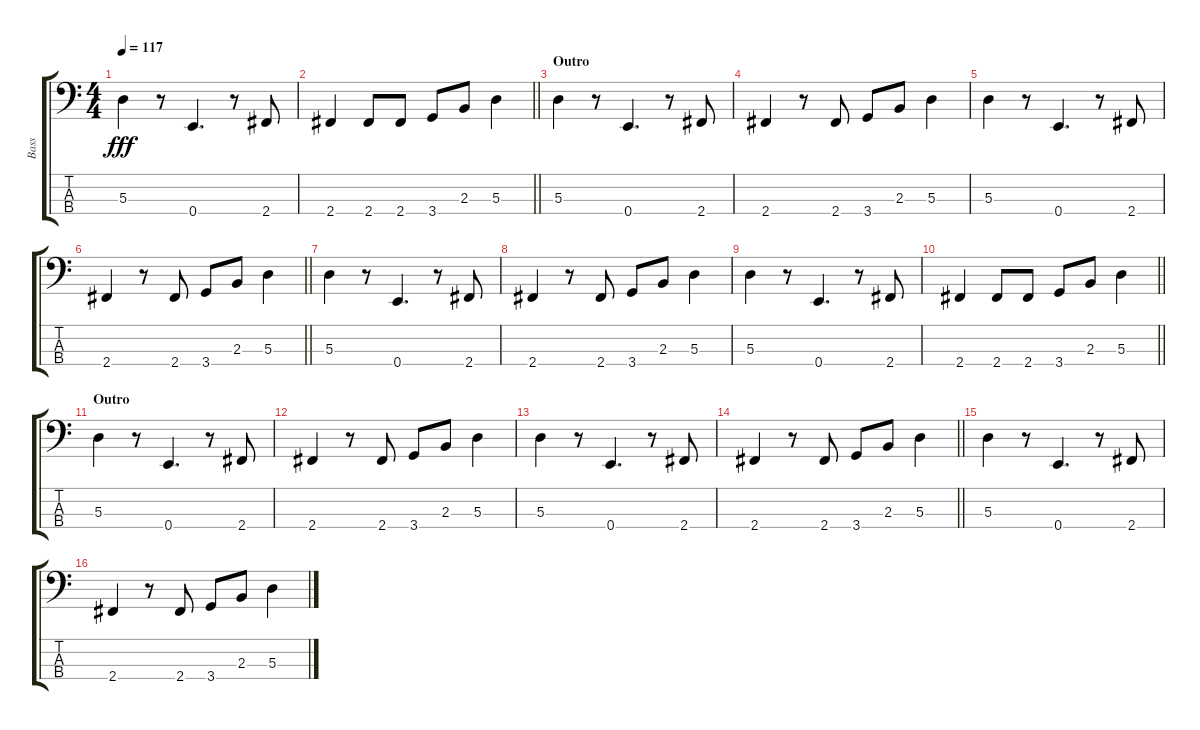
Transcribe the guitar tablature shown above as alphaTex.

\track ("Bass" "Bass") {instrument fretlessbass}
\staff {score tabs}
\tuning (G2 D2 A1 E1) {hide}
\ts (4 4)
\tempo 117
\clef f4
\ks c
5.3.4{dy fff} r.8 0.4.4{d} r.8 2.4.8 |
\barLineRight lightlight
2.4.4 2.4.8 2.4.8 3.4.8 2.3.8 5.3.4 |
\section ("" "Outro")
5.3.4 r.8 0.4.4{d} r.8 2.4.8 |
2.4.4 r.8 2.4.8 3.4.8 2.3.8 5.3.4 |
5.3.4 r.8 0.4.4{d} r.8 2.4.8 |
\barLineRight lightlight
2.4.4 r.8 2.4.8 3.4.8 2.3.8 5.3.4 |
5.3.4 r.8 0.4.4{d} r.8 2.4.8 |
2.4.4 r.8 2.4.8 3.4.8 2.3.8 5.3.4 |
5.3.4 r.8 0.4.4{d} r.8 2.4.8 |
\barLineRight lightlight
2.4.4 2.4.8 2.4.8 3.4.8 2.3.8 5.3.4 |
\section ("" "Outro")
5.3.4 r.8 0.4.4{d} r.8 2.4.8 |
2.4.4 r.8 2.4.8 3.4.8 2.3.8 5.3.4 |
5.3.4 r.8 0.4.4{d} r.8 2.4.8 |
\barLineRight lightlight
2.4.4 r.8 2.4.8 3.4.8 2.3.8 5.3.4 |
5.3.4 r.8 0.4.4{d} r.8 2.4.8 |
2.4.4 r.8 2.4.8 3.4.8 2.3.8 5.3.4
